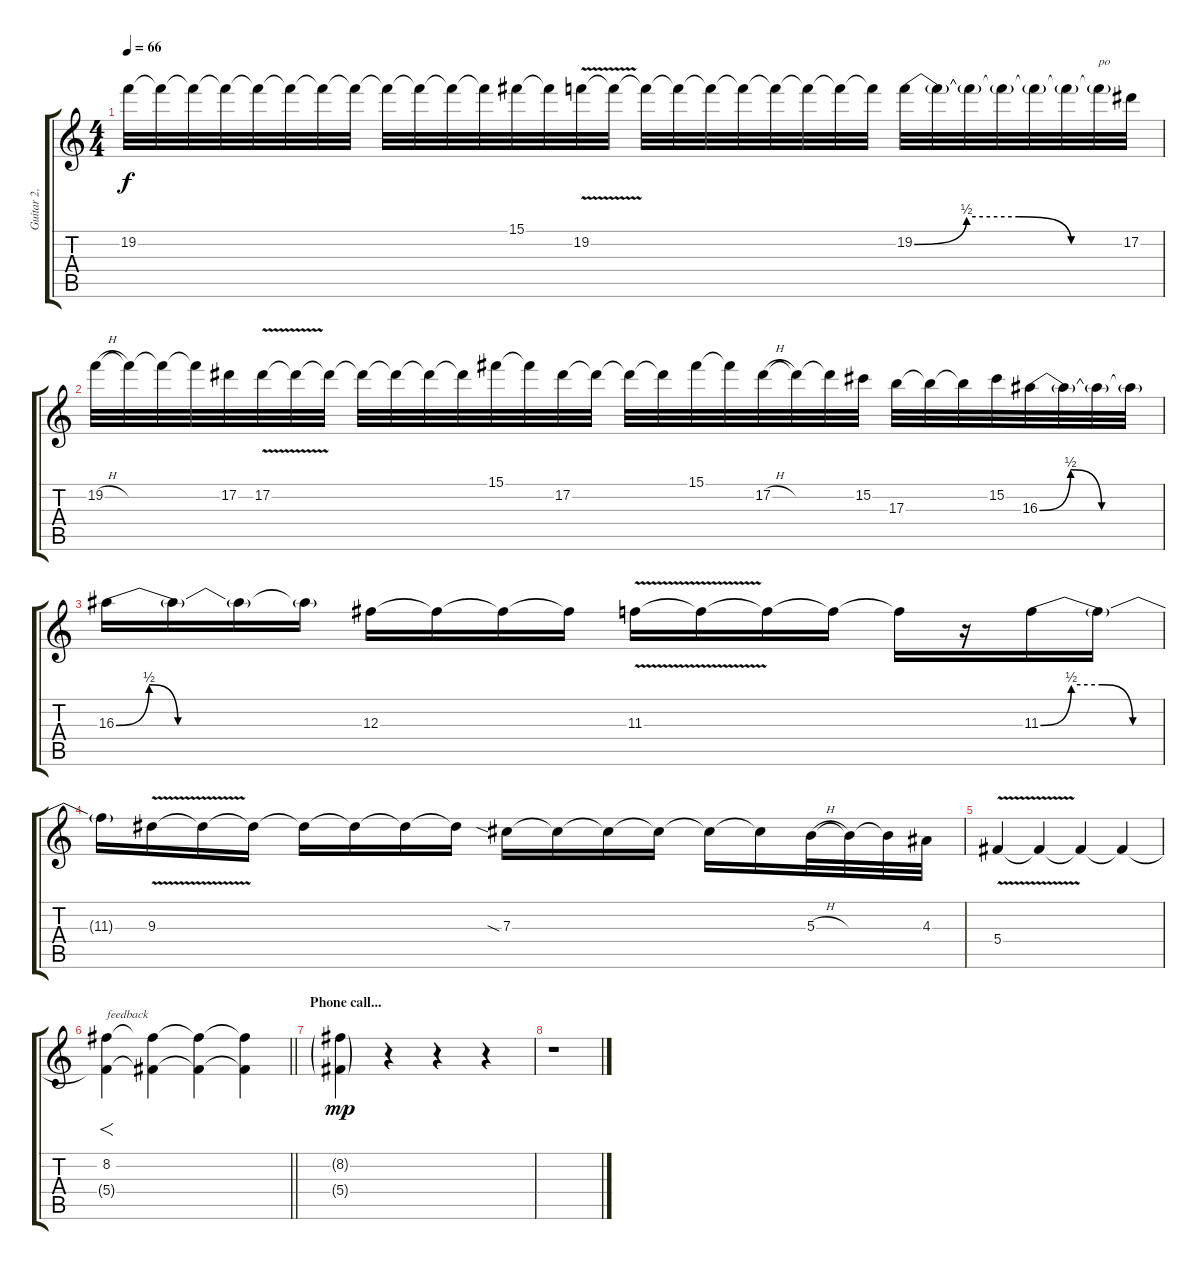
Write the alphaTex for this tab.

\track ("Guitar 2, Leads" "Guitar 2, ") {instrument overdrivenguitar}
\staff {score tabs}
\tuning (Eb4 Bb3 Gb3 Db3 Ab2 Eb2) {hide}
\ts (4 4)
\tempo 66
\clef g2
\ks c
19.2{t}.32{dy f} 19.2{t}.32 19.2{t}.32 19.2{t}.32 19.2{t}.32 19.2{t}.32 19.2{t}.32 19.2{t}.32 19.2{t}.32 19.2{t}.32 19.2{t}.32 19.2{t}.32 15.1.32 15.1{t}.32 19.2{v}.32 19.2{t}.32 19.2{t}.32 19.2{t}.32 19.2{t}.32 19.2{t}.32 19.2{t}.32 19.2{t}.32 19.2{t}.32 19.2{t}.32 19.2{be (custom 0 0 15 2 30 2 45 0 60 0)}.32 19.2{t}.32 19.2{t}.32 19.2{t}.32 19.2{t}.32 19.2{t}.32 19.2{t}.32{txt "po"} 17.2.32 |
19.2{h}.32 19.2{t}.32 19.2{t}.32 19.2{t}.32 17.2.32 17.2{v}.32 17.2{t}.32 17.2{t}.32 17.2{t}.32 17.2{t}.32 17.2{t}.32 17.2{t}.32 15.1.32 15.1{t}.32 17.2.32 17.2{t}.32 17.2{t}.32 17.2{t}.32 15.1.32 15.1{t}.32 17.2{h}.32 17.2{t}.32 17.2{t}.32 15.2.32 17.3.32 17.3{t}.32 17.3{t}.32 15.2.32 16.3{be (custom 0 0 15 2 30 0 45 0 60 0)}.32 16.3{t}.32 16.3{t}.32 16.3{t}.32 |
16.3{be (custom 0 0 8 2 15 0 30 0 45 0 60 0)}.16 16.3{t}.16 16.3{t}.16 16.3{t}.16 12.3.16 12.3{t}.16 12.3{t}.16 12.3{t}.16 11.3{v}.16 11.3{t}.16 11.3{t}.16 11.3{t}.16 11.3{t}.16 r.16 11.3{be (custom 0 0 15 2 30 2 45 0 60 0)}.16 11.3{t}.16 |
11.3{t}.16 9.3{v}.16 9.3{t}.16 9.3{t}.16 9.3{t}.16 9.3{t}.16 9.3{t}.16 9.3{t}.16 7.3{sia}.16 7.3{t}.16 7.3{t}.16 7.3{t}.16 7.3{t}.16 7.3{t}.16 5.3{h}.32 5.3{t}.32 5.3{t}.32 4.3.32 |
5.4{v}.4 5.4{t}.4 5.4{t}.4 5.4{t}.4 |
\barLineRight lightlight
(8.2 5.4{t}).4{f txt "feedback"} (8.2{t} 5.4{t}).4 (8.2{t} 5.4{t}).4 (8.2{t} 5.4{t}).4 |
\section ("" "Phone call...")
(8.2{g} 5.4{g}).4{dy mp} r.4 r.4 r.4 |
r.1
